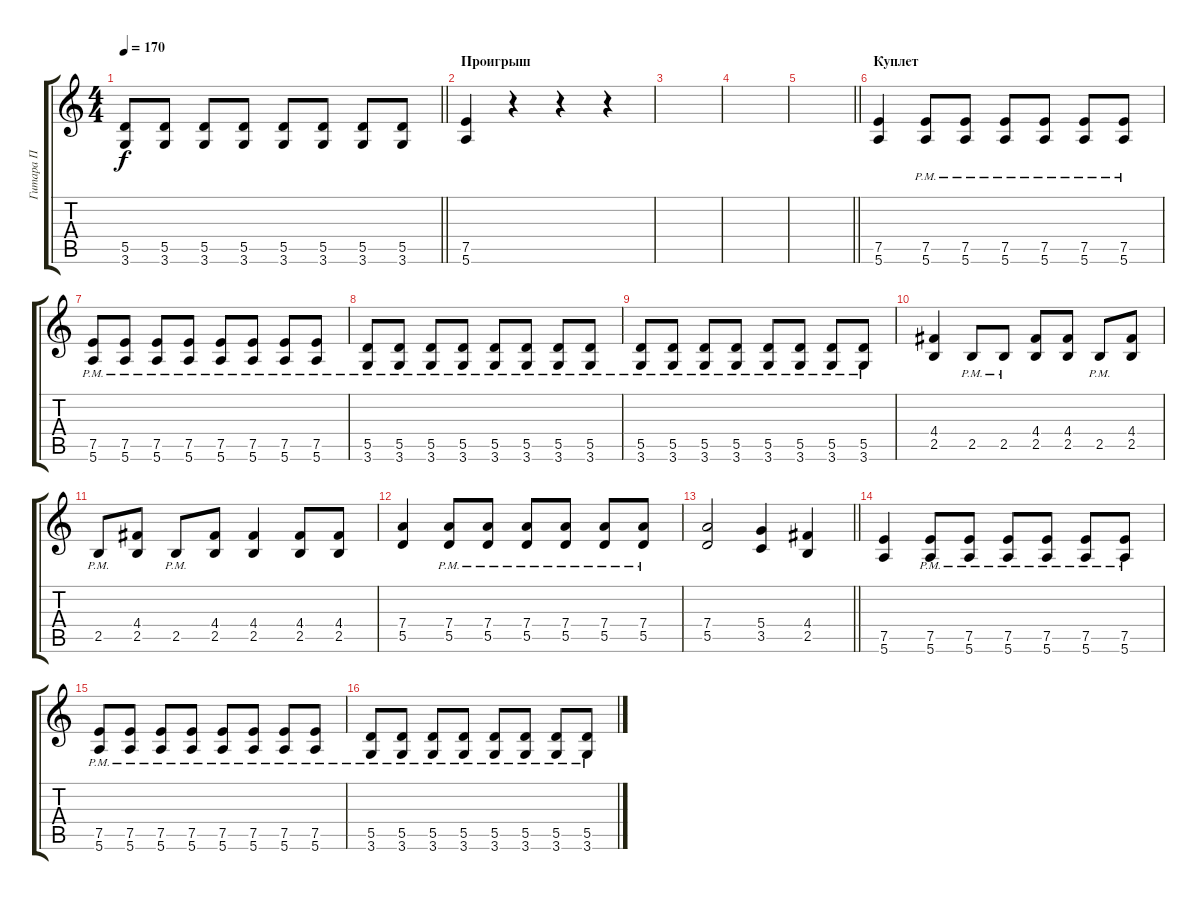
\track ("Гитара П" "Гитара П") {instrument overdrivenguitar}
\staff {score tabs}
\tuning (E4 B3 G3 D3 A2 E2) {hide}
\ts (4 4)
\tempo 170
\clef g2
\barLineRight lightlight
\ks c
(5.5 3.6).8{dy f} (5.5 3.6).8 (5.5 3.6).8 (5.5 3.6).8 (5.5 3.6).8 (5.5 3.6).8 (5.5 3.6).8 (5.5 3.6).8 |
\section ("" "Проигрыш")
(7.5 5.6).4 r.4 r.4 r.4 |
|
|
\barLineRight lightlight
|
\section ("" "Куплет")
(7.5 5.6).4 (7.5{pm} 5.6{pm}).8 (7.5{pm} 5.6{pm}).8 (7.5{pm} 5.6{pm}).8 (7.5{pm} 5.6{pm}).8 (7.5{pm} 5.6{pm}).8 (7.5{pm} 5.6{pm}).8 |
(7.5{pm} 5.6{pm}).8 (7.5{pm} 5.6{pm}).8 (7.5{pm} 5.6{pm}).8 (7.5{pm} 5.6{pm}).8 (7.5{pm} 5.6{pm}).8 (7.5{pm} 5.6{pm}).8 (7.5{pm} 5.6{pm}).8 (7.5{pm} 5.6{pm}).8 |
(5.5{pm} 3.6{pm}).8 (5.5{pm} 3.6{pm}).8 (5.5{pm} 3.6{pm}).8 (5.5{pm} 3.6{pm}).8 (5.5{pm} 3.6{pm}).8 (5.5{pm} 3.6{pm}).8 (5.5{pm} 3.6{pm}).8 (5.5{pm} 3.6{pm}).8 |
(5.5{pm} 3.6{pm}).8 (5.5{pm} 3.6{pm}).8 (5.5{pm} 3.6{pm}).8 (5.5{pm} 3.6{pm}).8 (5.5{pm} 3.6{pm}).8 (5.5{pm} 3.6{pm}).8 (5.5{pm} 3.6{pm}).8 (5.5{pm} 3.6{pm}).8 |
(4.4 2.5).4 2.5{pm}.8 2.5{pm}.8 (4.4 2.5).8 (4.4 2.5).8 2.5{pm}.8 (4.4 2.5).8 |
2.5{pm}.8 (4.4 2.5).8 2.5{pm}.8 (4.4 2.5).8 (4.4 2.5).4 (4.4 2.5).8 (4.4 2.5).8 |
(7.4 5.5).4 (7.4{pm} 5.5{pm}).8 (7.4{pm} 5.5{pm}).8 (7.4{pm} 5.5{pm}).8 (7.4{pm} 5.5{pm}).8 (7.4{pm} 5.5{pm}).8 (7.4{pm} 5.5{pm}).8 |
\barLineRight lightlight
(7.4 5.5).2 (5.4 3.5).4 (4.4 2.5).4 |
(7.5 5.6).4 (7.5{pm} 5.6{pm}).8 (7.5{pm} 5.6{pm}).8 (7.5{pm} 5.6{pm}).8 (7.5{pm} 5.6{pm}).8 (7.5{pm} 5.6{pm}).8 (7.5{pm} 5.6{pm}).8 |
(7.5{pm} 5.6{pm}).8 (7.5{pm} 5.6{pm}).8 (7.5{pm} 5.6{pm}).8 (7.5{pm} 5.6{pm}).8 (7.5{pm} 5.6{pm}).8 (7.5{pm} 5.6{pm}).8 (7.5{pm} 5.6{pm}).8 (7.5{pm} 5.6{pm}).8 |
(5.5{pm} 3.6{pm}).8 (5.5{pm} 3.6{pm}).8 (5.5{pm} 3.6{pm}).8 (5.5{pm} 3.6{pm}).8 (5.5{pm} 3.6{pm}).8 (5.5{pm} 3.6{pm}).8 (5.5{pm} 3.6{pm}).8 (5.5{pm} 3.6{pm}).8
